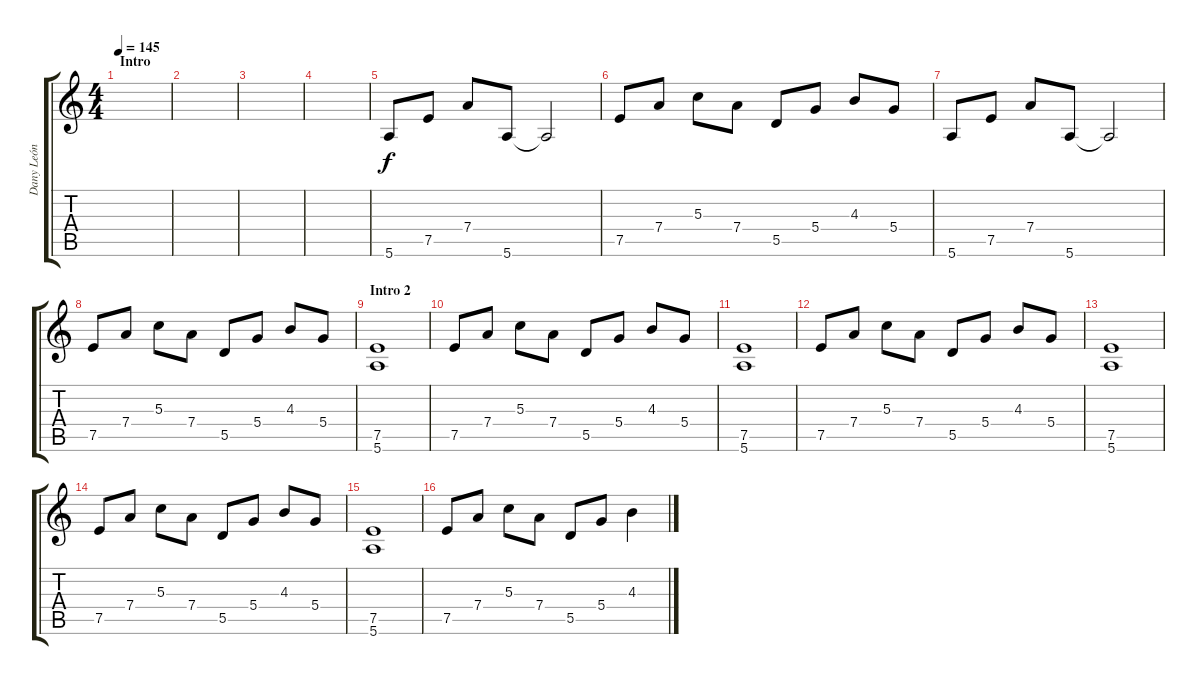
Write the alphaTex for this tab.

\track ("Dany León" "Dany León") {instrument distortionguitar}
\staff {score tabs}
\tuning (E4 B3 G3 D3 A2 E2) {hide}
\ts (4 4)
\section ("" "Intro")
\tempo 145
\clef g2
\ks c
|
|
|
|
5.6.8{volume 13 instrument electricguitarclean} 7.5.8 7.4.8 5.6.8 5.6{t}.2 |
7.5.8 7.4.8 5.3.8 7.4.8 5.5.8 5.4.8 4.3.8 5.4.8 |
5.6.8 7.5.8 7.4.8 5.6.8 5.6{t}.2 |
7.5.8 7.4.8 5.3.8 7.4.8 5.5.8 5.4.8 4.3.8 5.4.8 |
\section ("" "Intro 2")
(7.5 5.6).1{volume 14 instrument distortionguitar} |
7.5.8 7.4.8 5.3.8 7.4.8 5.5.8 5.4.8 4.3.8 5.4.8 |
(7.5 5.6).1 |
7.5.8 7.4.8 5.3.8 7.4.8 5.5.8 5.4.8 4.3.8 5.4.8 |
(7.5 5.6).1 |
7.5.8 7.4.8 5.3.8 7.4.8 5.5.8 5.4.8 4.3.8 5.4.8 |
(7.5 5.6).1 |
7.5.8 7.4.8 5.3.8 7.4.8 5.5.8 5.4.8 4.3.4
